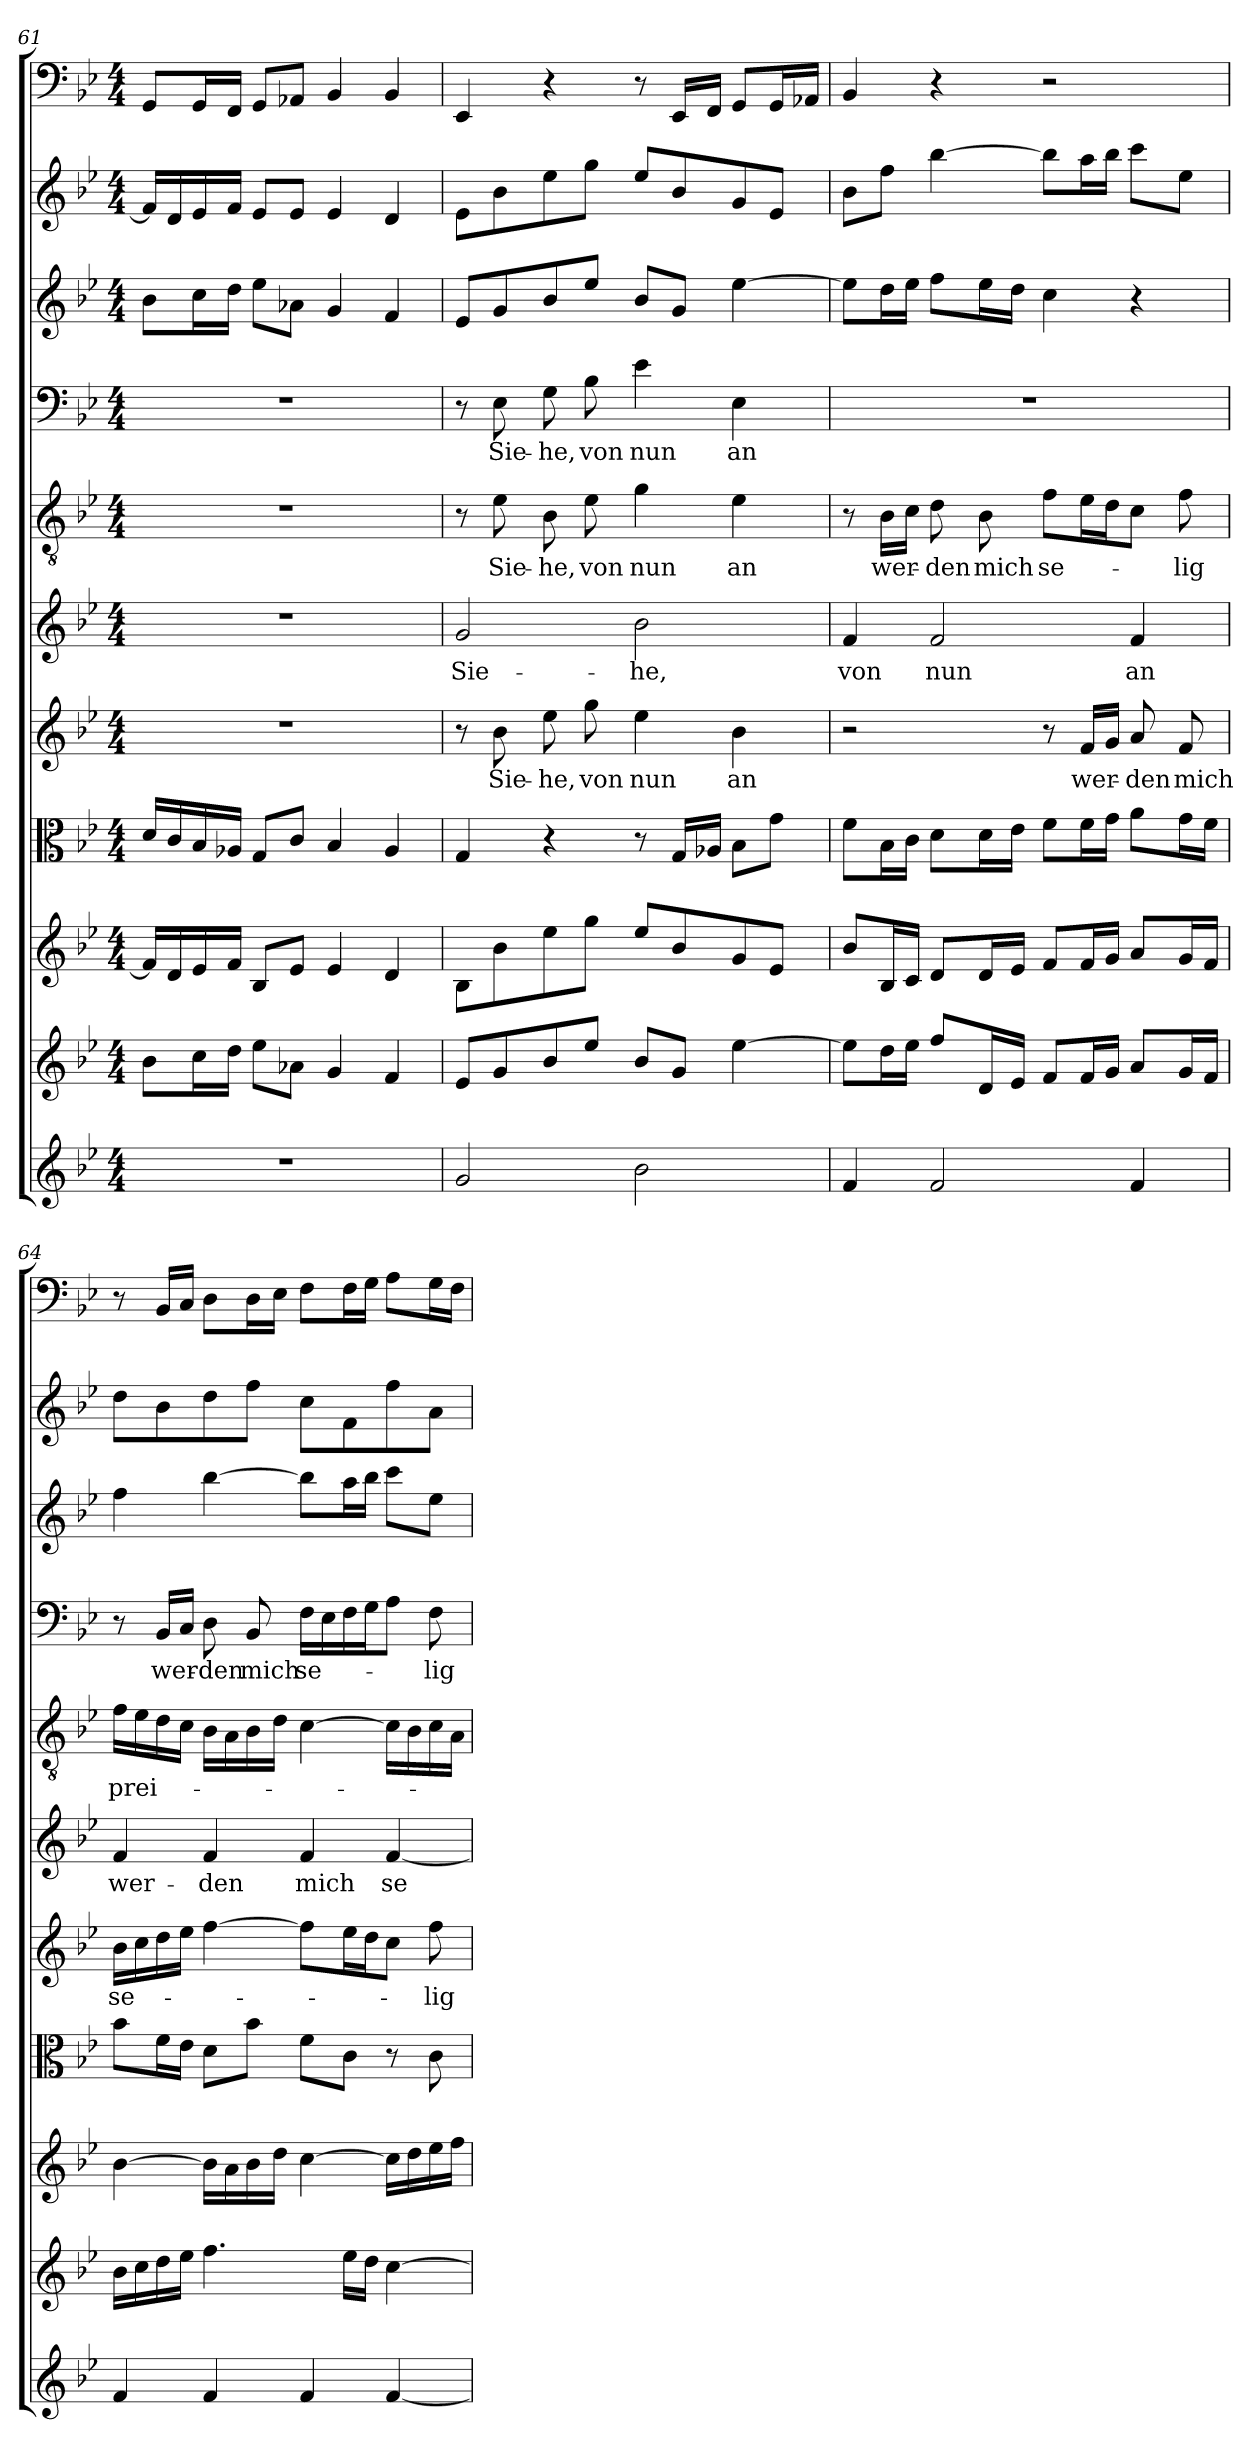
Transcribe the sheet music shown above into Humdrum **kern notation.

**kern	**kern	**kern	**kern	**kern	**text	**kern	**text	**kern	**text	**kern	**text	**kern	**kern	**kern
*part11	*part10	*part9	*part8	*part7	*part7	*part6	*part6	*part5	*part5	*part4	*part4	*part3	*part2	*part1
*staff11	*staff10	*staff9	*staff8	*staff7	*staff7	*staff6	*staff6	*staff5	*staff5	*staff4	*staff4	*staff3	*staff2	*staff1
*clefG2	*clefG2	*clefG2	*clefC3	*clefG2	*	*clefG2	*	*clefGv2	*	*clefF4	*	*clefG2	*clefG2	*clefF4
*k[b-e-]	*k[b-e-]	*k[b-e-]	*k[b-e-]	*k[b-e-]	*	*k[b-e-]	*	*k[b-e-]	*	*k[b-e-]	*	*k[b-e-]	*k[b-e-]	*k[b-e-]
*g:	*g:	*g:	*g:	*g:	*	*g:	*	*g:	*	*g:	*	*g:	*g:	*g:
*M4/4	*M4/4	*M4/4	*M4/4	*M4/4	*	*M4/4	*	*M4/4	*	*M4/4	*	*M4/4	*M4/4	*M4/4
=61	=61	=61	=61	=61	=61	=61	=61	=61	=61	=61	=61	=61	=61	=61
1r	8b-\L	16f/LL]	16d/LL	1r	.	1r	.	1r	.	1r	.	8b-\L	16f/LL]	8GG/L
.	.	16d/	16c/	.	.	.	.	.	.	.	.	.	16d/	.
.	16cc\L	16e-/	16B-/	.	.	.	.	.	.	.	.	16cc\L	16e-/	16GG/L
.	16dd\JJ	16f/JJ	16A-X/JJ	.	.	.	.	.	.	.	.	16dd\JJ	16f/JJ	16FF/JJ
.	8ee-\L	8B-/L	8G/L	.	.	.	.	.	.	.	.	8ee-\L	8e-/L	8GG/L
.	8a-X\J	8e-/J	8c/J	.	.	.	.	.	.	.	.	8a-X\J	8e-/J	8AA-X/J
.	4g/	4e-/	4B-/	.	.	.	.	.	.	.	.	4g/	4e-/	4BB-/
.	4f/	4d/	4A-/	.	.	.	.	.	.	.	.	4f/	4d/	4BB-/
=62	=62	=62	=62	=62	=62	=62	=62	=62	=62	=62	=62	=62	=62	=62
2g/	8e-/L	8B-\L	4G/	8r	.	2g/	Sie-	8r	.	8r	.	8e-/L	8e-\L	4EE-/
.	8g/	8b-\	.	8b-\	Sie-	.	.	8e-\	Sie-	8E-\	Sie-	8g/	8b-\	.
.	8b-/	8ee-\	4r	8ee-\	-he,	.	.	8B-\	-he,	8G\	-he,	8b-/	8ee-\	4r
.	8ee-/J	8gg\J	.	8gg\	von	.	.	8e-\	von	8B-\	von	8ee-/J	8gg\J	.
2b-\	8b-/L	8ee-/L	8r	4ee-\	nun	2b-\	-he,	4g\	nun	4e-\	nun	8b-/L	8ee-/L	8r
.	8g/J	8b-/	16G/LL	.	.	.	.	.	.	.	.	8g/J	8b-/	16EE-/LL
.	.	.	16A-X/JJ	.	.	.	.	.	.	.	.	.	.	16FF/JJ
.	[4ee-\	8g/	8B-\L	4b-\	an	.	.	4e-\	an	4E-\	an	[4ee-\	8g/	8GG/L
.	.	8e-/J	8g\J	.	.	.	.	.	.	.	.	.	8e-/J	16GG/L
.	.	.	.	.	.	.	.	.	.	.	.	.	.	16AA-X/JJ
=63	=63	=63	=63	=63	=63	=63	=63	=63	=63	=63	=63	=63	=63	=63
4f/	8ee-\L]	8b-/L	8f\L	2r	.	4f/	von	8r	.	1r	.	8ee-\L]	8b-\L	4BB-/
.	16dd\L	16B-/L	16B-\L	.	.	.	.	16B-\LL	wer-	.	.	16dd\L	8ff\J	.
.	16ee-\JJ	16c/JJ	16c\JJ	.	.	.	.	16c\JJ	.	.	.	16ee-\JJ	.	.
2f/	8ff/L	8d/L	8d\L	.	.	2f/	nun	8d\	-den	.	.	8ff\L	[4bb-\	4r
.	16d/L	16d/L	16d\L	.	.	.	.	8B-\	mich	.	.	16ee-\L	.	.
.	16e-/JJ	16e-/JJ	16e-\JJ	.	.	.	.	.	.	.	.	16dd\JJ	.	.
.	8f/L	8f/L	8f\L	8r	.	.	.	8f\L	se-	.	.	4cc\	8bb-\L]	2r
.	16f/L	16f/L	16f\L	16f/LL	wer-	.	.	16e-\L	.	.	.	.	16aa\L	.
.	16g/JJ	16g/JJ	16g\JJ	16g/JJ	.	.	.	16d\J	.	.	.	.	16bb-\JJ	.
4f/	8a/L	8a/L	8a\L	8a/	-den	4f/	an	8c\J	.	.	.	4r	8ccc\L	.
.	16g/L	16g/L	16g\L	8f/	mich	.	.	8f\	-lig	.	.	.	8ee-\J	.
.	16f/JJ	16f/JJ	16f\JJ	.	.	.	.	.	.	.	.	.	.	.
=64	=64	=64	=64	=64	=64	=64	=64	=64	=64	=64	=64	=64	=64	=64
4f/	16b-\LL	[4b-\	8b-\L	16b-\LL	se-	4f/	wer-	16f\LL	prei-	8r	.	4ff\	8dd\L	8r
.	16cc\	.	.	16cc\	.	.	.	16e-\	.	.	.	.	.	.
.	16dd\	.	16f\L	16dd\	.	.	.	16d\	.	16BB-/LL	wer-	.	8b-\	16BB-/LL
.	16ee-\JJ	.	16e-\JJ	16ee-\JJ	.	.	.	16c\JJ	.	16C/JJ	.	.	.	16C/JJ
4f/	4.ff\	16b-\LL]	8d\L	[4ff\	.	4f/	-den	16B-\LL	.	8D\	-den	[4bb-\	8dd\	8D\L
.	.	16a\	.	.	.	.	.	16A\	.	.	.	.	.	.
.	.	16b-\	8b-\J	.	.	.	.	16B-\	.	8BB-/	mich	.	8ff\J	16D\L
.	.	16dd\JJ	.	.	.	.	.	16d\JJ	.	.	.	.	.	16E-\JJ
4f/	.	[4cc\	8f\L	8ff\L]	.	4f/	mich	[4c\	.	16F\LL	se-	8bb-\L]	8cc\L	8F\L
.	.	.	.	.	.	.	.	.	.	16E-\	.	.	.	.
.	16ee-\LL	.	8c\J	16ee-\L	.	.	.	.	.	16F\	.	16aa\L	8f\	16F\L
.	16dd\JJ	.	.	16dd\J	.	.	.	.	.	16G\J	.	16bb-\JJ	.	16G\JJ
[4f/	[4cc\	16cc\LL]	8r	8cc\J	.	[4f/	se-	16c\LL]	.	8A\J	.	8ccc\L	8ff\	8A\L
.	.	16dd\	.	.	.	.	.	16B-\	.	.	.	.	.	.
.	.	16ee-\	8c\	8ff\	-lig	.	.	16c\	.	8F\	-lig	8ee-\J	8a\J	16G\L
.	.	16ff\JJ	.	.	.	.	.	16A\JJ	.	.	.	.	.	16F\JJ
=	=	=	=	=	=	=	=	=	=	=	=	=	=	=
*-	*-	*-	*-	*-	*-	*-	*-	*-	*-	*-	*-	*-	*-	*-
